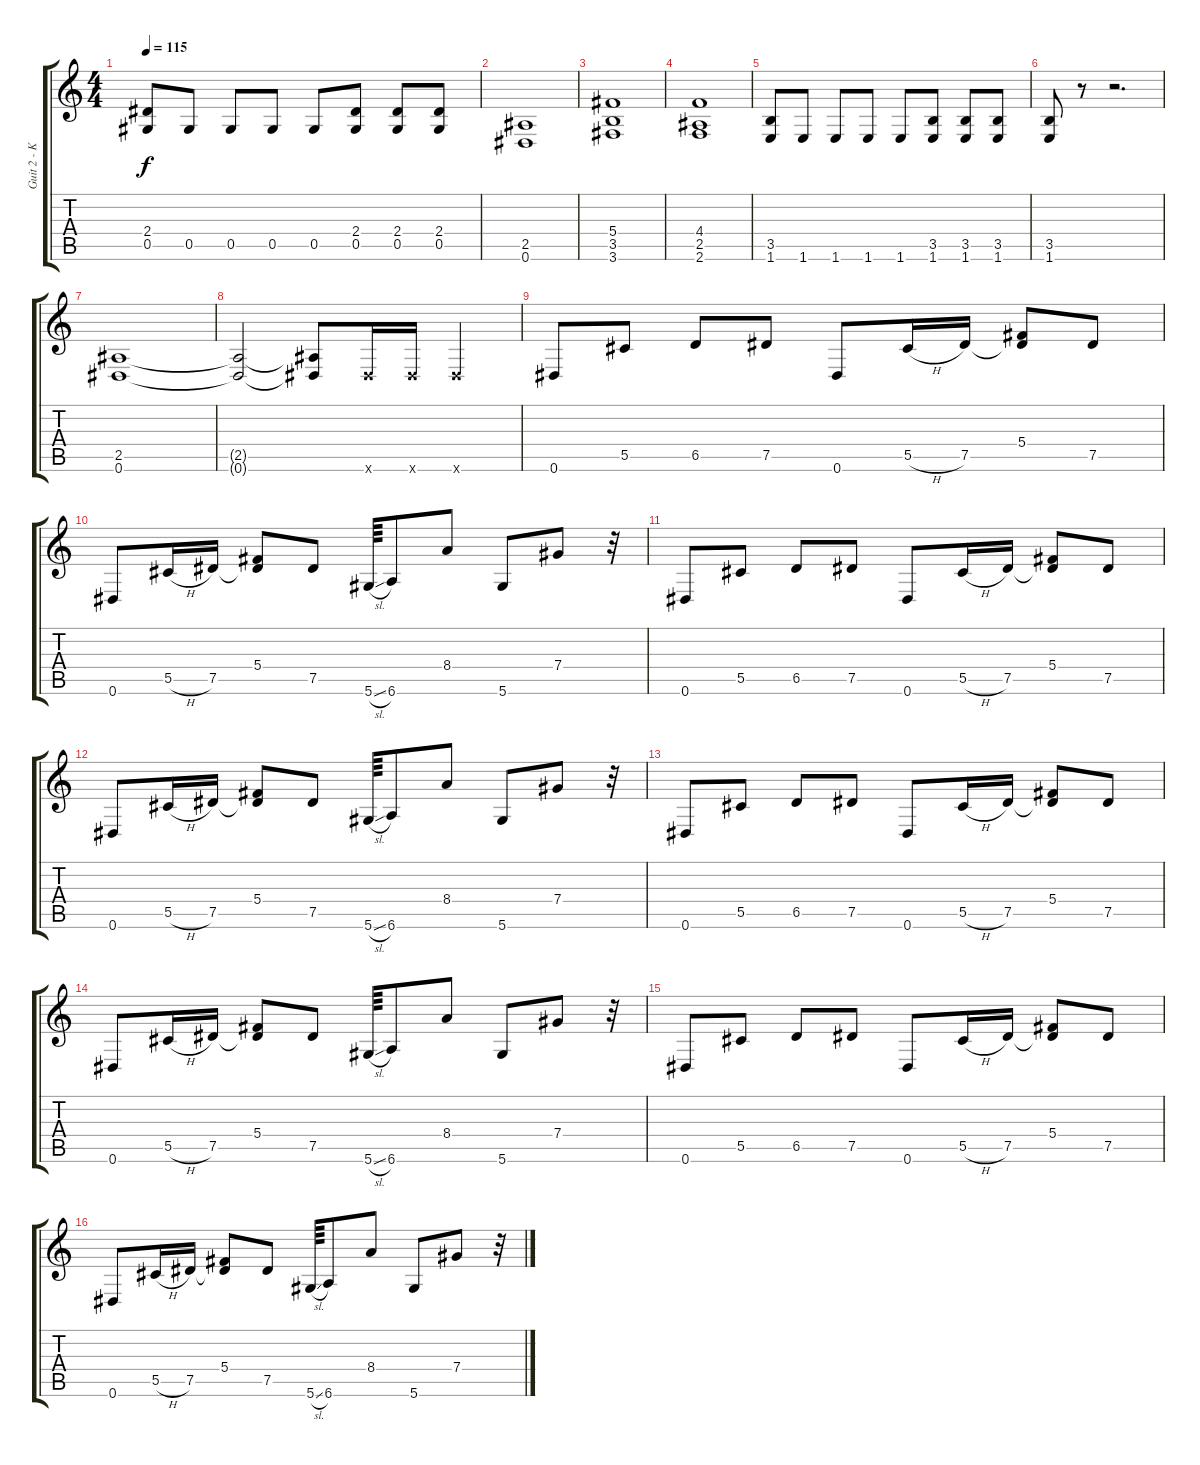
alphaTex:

\track ("Guit 2 - Kirk Hammett?" "Guit 2 - K") {instrument distortionguitar}
\staff {score tabs}
\tuning (Eb4 Bb3 Gb3 Db3 Ab2 Eb2) {hide}
\ts (4 4)
\tempo 115
\clef g2
\ks c
(2.4 0.5).8{dy f} 0.5.8 0.5.8 0.5.8 0.5.8 (2.4 0.5).8 (2.4 0.5).8 (2.4 0.5).8 |
(2.5 0.6).1 |
(5.4 3.5 3.6).1 |
(4.4 2.5 2.6).1 |
(3.5 1.6).8 1.6.8 1.6.8 1.6.8 1.6.8 (3.5 1.6).8 (3.5 1.6).8 (3.5 1.6).8 |
(3.5 1.6).8 r.8 r.2{d} |
(2.5 0.6).1 |
(2.5{t} 0.6{t}).2 (2.5{t} 0.6{t}).8 0.6{x}.16 0.6{x}.16 0.6{x}.4 |
0.6.8 5.5.8 6.5.8 7.5.8 0.6.8 5.5{h}.16 7.5.16 (5.4 7.5{t}).8 7.5.8 |
0.6.8 5.5{h}.16 7.5.16 (5.4 7.5{t}).8 7.5.8 5.6{sl}.64 6.6.8 8.4.8 5.6.8 7.4.8 r.32 |
0.6.8 5.5.8 6.5.8 7.5.8 0.6.8 5.5{h}.16 7.5.16 (5.4 7.5{t}).8 7.5.8 |
0.6.8 5.5{h}.16 7.5.16 (5.4 7.5{t}).8 7.5.8 5.6{sl}.64 6.6.8 8.4.8 5.6.8 7.4.8 r.32 |
0.6.8 5.5.8 6.5.8 7.5.8 0.6.8 5.5{h}.16 7.5.16 (5.4 7.5{t}).8 7.5.8 |
0.6.8 5.5{h}.16 7.5.16 (5.4 7.5{t}).8 7.5.8 5.6{sl}.64 6.6.8 8.4.8 5.6.8 7.4.8 r.32 |
0.6.8 5.5.8 6.5.8 7.5.8 0.6.8 5.5{h}.16 7.5.16 (5.4 7.5{t}).8 7.5.8 |
0.6.8 5.5{h}.16 7.5.16 (5.4 7.5{t}).8 7.5.8 5.6{sl}.64 6.6.8 8.4.8 5.6.8 7.4.8 r.32
